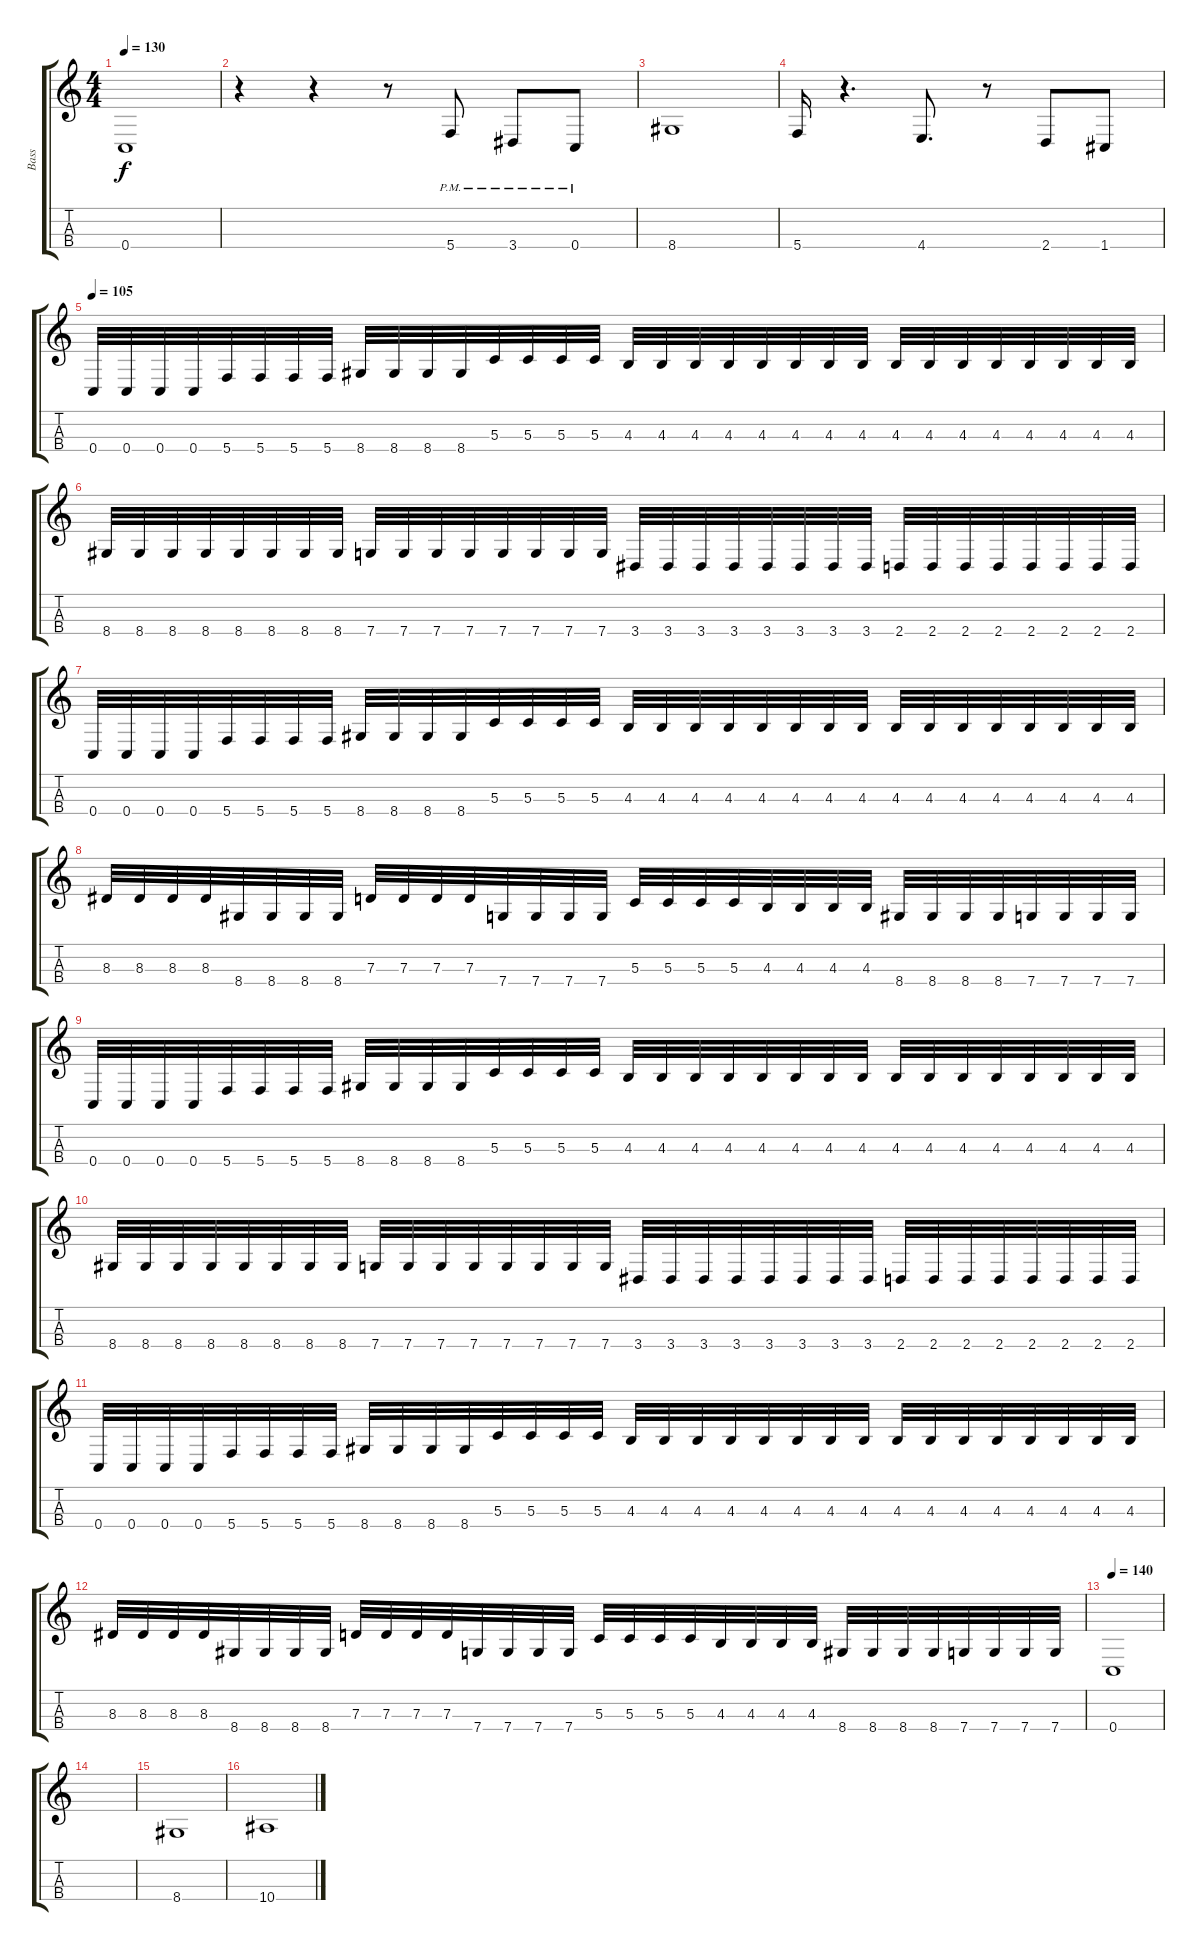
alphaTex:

\track ("Bass" "Bass") {instrument electricbassfinger}
\staff {score tabs}
\tuning (F3 C3 G2 C2) {hide}
\ts (4 4)
\tempo 130
\clef g2
\ks c
0.4.1{dy f} |
r.4 r.4 r.8 5.4{pm}.8 3.4{pm}.8 0.4{pm}.8 |
8.4.1 |
5.4.16 r.4{d} 4.4.8{d} r.8 2.4.8 1.4.8 |
\tempo 105
0.4.32 0.4.32 0.4.32 0.4.32 5.4.32 5.4.32 5.4.32 5.4.32 8.4.32 8.4.32 8.4.32 8.4.32 5.3.32 5.3.32 5.3.32 5.3.32 4.3.32 4.3.32 4.3.32 4.3.32 4.3.32 4.3.32 4.3.32 4.3.32 4.3.32 4.3.32 4.3.32 4.3.32 4.3.32 4.3.32 4.3.32 4.3.32 |
8.4.32 8.4.32 8.4.32 8.4.32 8.4.32 8.4.32 8.4.32 8.4.32 7.4.32 7.4.32 7.4.32 7.4.32 7.4.32 7.4.32 7.4.32 7.4.32 3.4.32 3.4.32 3.4.32 3.4.32 3.4.32 3.4.32 3.4.32 3.4.32 2.4.32 2.4.32 2.4.32 2.4.32 2.4.32 2.4.32 2.4.32 2.4.32 |
0.4.32 0.4.32 0.4.32 0.4.32 5.4.32 5.4.32 5.4.32 5.4.32 8.4.32 8.4.32 8.4.32 8.4.32 5.3.32 5.3.32 5.3.32 5.3.32 4.3.32 4.3.32 4.3.32 4.3.32 4.3.32 4.3.32 4.3.32 4.3.32 4.3.32 4.3.32 4.3.32 4.3.32 4.3.32 4.3.32 4.3.32 4.3.32 |
8.3.32 8.3.32 8.3.32 8.3.32 8.4.32 8.4.32 8.4.32 8.4.32 7.3.32 7.3.32 7.3.32 7.3.32 7.4.32 7.4.32 7.4.32 7.4.32 5.3.32 5.3.32 5.3.32 5.3.32 4.3.32 4.3.32 4.3.32 4.3.32 8.4.32 8.4.32 8.4.32 8.4.32 7.4.32 7.4.32 7.4.32 7.4.32 |
0.4.32 0.4.32 0.4.32 0.4.32 5.4.32 5.4.32 5.4.32 5.4.32 8.4.32 8.4.32 8.4.32 8.4.32 5.3.32 5.3.32 5.3.32 5.3.32 4.3.32 4.3.32 4.3.32 4.3.32 4.3.32 4.3.32 4.3.32 4.3.32 4.3.32 4.3.32 4.3.32 4.3.32 4.3.32 4.3.32 4.3.32 4.3.32 |
8.4.32 8.4.32 8.4.32 8.4.32 8.4.32 8.4.32 8.4.32 8.4.32 7.4.32 7.4.32 7.4.32 7.4.32 7.4.32 7.4.32 7.4.32 7.4.32 3.4.32 3.4.32 3.4.32 3.4.32 3.4.32 3.4.32 3.4.32 3.4.32 2.4.32 2.4.32 2.4.32 2.4.32 2.4.32 2.4.32 2.4.32 2.4.32 |
0.4.32 0.4.32 0.4.32 0.4.32 5.4.32 5.4.32 5.4.32 5.4.32 8.4.32 8.4.32 8.4.32 8.4.32 5.3.32 5.3.32 5.3.32 5.3.32 4.3.32 4.3.32 4.3.32 4.3.32 4.3.32 4.3.32 4.3.32 4.3.32 4.3.32 4.3.32 4.3.32 4.3.32 4.3.32 4.3.32 4.3.32 4.3.32 |
8.3.32 8.3.32 8.3.32 8.3.32 8.4.32 8.4.32 8.4.32 8.4.32 7.3.32 7.3.32 7.3.32 7.3.32 7.4.32 7.4.32 7.4.32 7.4.32 5.3.32 5.3.32 5.3.32 5.3.32 4.3.32 4.3.32 4.3.32 4.3.32 8.4.32 8.4.32 8.4.32 8.4.32 7.4.32 7.4.32 7.4.32 7.4.32 |
\tempo 130
\tempo 140
0.4.1 |
|
8.4.1 |
10.4.1
